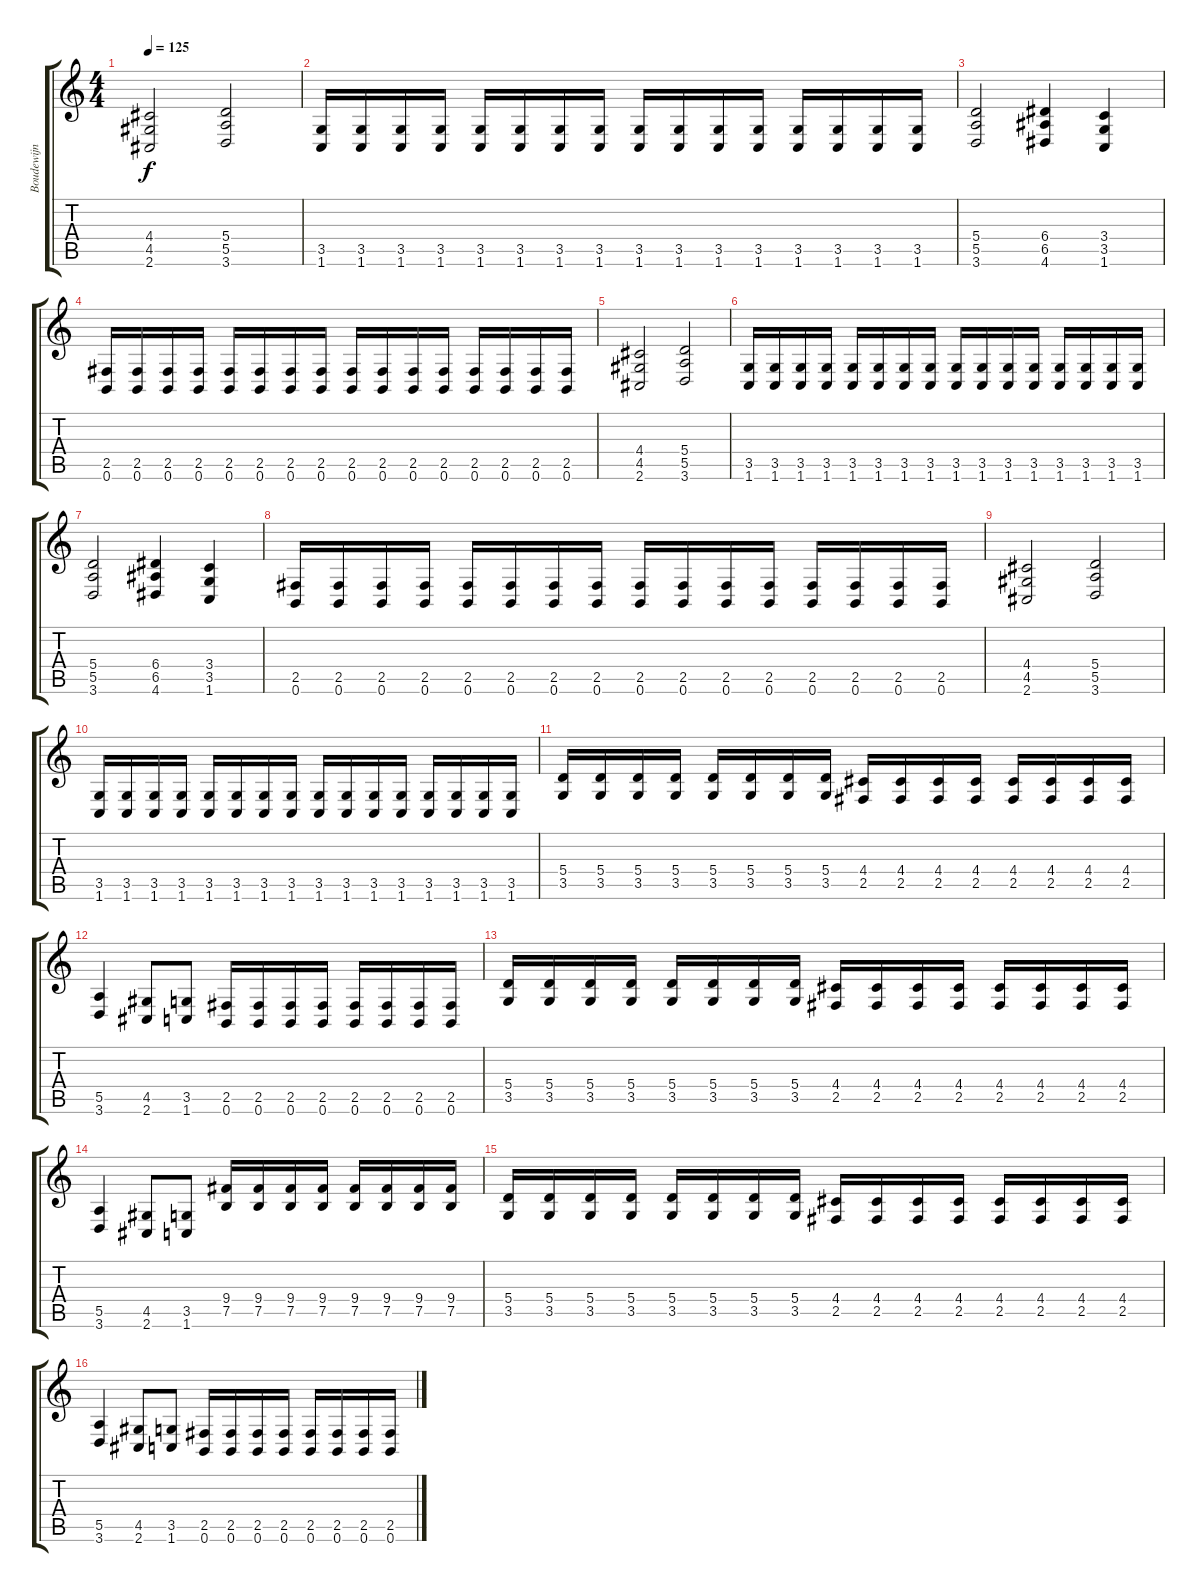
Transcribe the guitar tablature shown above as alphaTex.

\track ("Boudewijn" "Boudewijn") {instrument distortionguitar}
\staff {score tabs}
\tuning (B3 Gb3 D3 A2 E2 B1) {hide}
\ts (4 4)
\tempo 125
\clef g2
\ks c
(4.4 4.5 2.6).2{dy f} (5.4 5.5 3.6).2 |
(3.5 1.6).16 (3.5 1.6).16 (3.5 1.6).16 (3.5 1.6).16 (3.5 1.6).16 (3.5 1.6).16 (3.5 1.6).16 (3.5 1.6).16 (3.5 1.6).16 (3.5 1.6).16 (3.5 1.6).16 (3.5 1.6).16 (3.5 1.6).16 (3.5 1.6).16 (3.5 1.6).16 (3.5 1.6).16 |
(5.4 5.5 3.6).2 (6.4 6.5 4.6).4 (3.4 3.5 1.6).4 |
(2.5 0.6).16 (2.5 0.6).16 (2.5 0.6).16 (2.5 0.6).16 (2.5 0.6).16 (2.5 0.6).16 (2.5 0.6).16 (2.5 0.6).16 (2.5 0.6).16 (2.5 0.6).16 (2.5 0.6).16 (2.5 0.6).16 (2.5 0.6).16 (2.5 0.6).16 (2.5 0.6).16 (2.5 0.6).16 |
(4.4 4.5 2.6).2 (5.4 5.5 3.6).2 |
(3.5 1.6).16 (3.5 1.6).16 (3.5 1.6).16 (3.5 1.6).16 (3.5 1.6).16 (3.5 1.6).16 (3.5 1.6).16 (3.5 1.6).16 (3.5 1.6).16 (3.5 1.6).16 (3.5 1.6).16 (3.5 1.6).16 (3.5 1.6).16 (3.5 1.6).16 (3.5 1.6).16 (3.5 1.6).16 |
(5.4 5.5 3.6).2 (6.4 6.5 4.6).4 (3.4 3.5 1.6).4 |
(2.5 0.6).16 (2.5 0.6).16 (2.5 0.6).16 (2.5 0.6).16 (2.5 0.6).16 (2.5 0.6).16 (2.5 0.6).16 (2.5 0.6).16 (2.5 0.6).16 (2.5 0.6).16 (2.5 0.6).16 (2.5 0.6).16 (2.5 0.6).16 (2.5 0.6).16 (2.5 0.6).16 (2.5 0.6).16 |
(4.4 4.5 2.6).2 (5.4 5.5 3.6).2 |
(3.5 1.6).16 (3.5 1.6).16 (3.5 1.6).16 (3.5 1.6).16 (3.5 1.6).16 (3.5 1.6).16 (3.5 1.6).16 (3.5 1.6).16 (3.5 1.6).16 (3.5 1.6).16 (3.5 1.6).16 (3.5 1.6).16 (3.5 1.6).16 (3.5 1.6).16 (3.5 1.6).16 (3.5 1.6).16 |
(5.4 3.5).16 (5.4 3.5).16 (5.4 3.5).16 (5.4 3.5).16 (5.4 3.5).16 (5.4 3.5).16 (5.4 3.5).16 (5.4 3.5).16 (4.4 2.5).16 (4.4 2.5).16 (4.4 2.5).16 (4.4 2.5).16 (4.4 2.5).16 (4.4 2.5).16 (4.4 2.5).16 (4.4 2.5).16 |
(5.5 3.6).4 (4.5 2.6).8 (3.5 1.6).8 (2.5 0.6).16 (2.5 0.6).16 (2.5 0.6).16 (2.5 0.6).16 (2.5 0.6).16 (2.5 0.6).16 (2.5 0.6).16 (2.5 0.6).16 |
(5.4 3.5).16 (5.4 3.5).16 (5.4 3.5).16 (5.4 3.5).16 (5.4 3.5).16 (5.4 3.5).16 (5.4 3.5).16 (5.4 3.5).16 (4.4 2.5).16 (4.4 2.5).16 (4.4 2.5).16 (4.4 2.5).16 (4.4 2.5).16 (4.4 2.5).16 (4.4 2.5).16 (4.4 2.5).16 |
(5.5 3.6).4 (4.5 2.6).8 (3.5 1.6).8 (9.4 7.5).16 (9.4 7.5).16 (9.4 7.5).16 (9.4 7.5).16 (9.4 7.5).16 (9.4 7.5).16 (9.4 7.5).16 (9.4 7.5).16 |
(5.4 3.5).16 (5.4 3.5).16 (5.4 3.5).16 (5.4 3.5).16 (5.4 3.5).16 (5.4 3.5).16 (5.4 3.5).16 (5.4 3.5).16 (4.4 2.5).16 (4.4 2.5).16 (4.4 2.5).16 (4.4 2.5).16 (4.4 2.5).16 (4.4 2.5).16 (4.4 2.5).16 (4.4 2.5).16 |
(5.5 3.6).4 (4.5 2.6).8 (3.5 1.6).8 (2.5 0.6).16 (2.5 0.6).16 (2.5 0.6).16 (2.5 0.6).16 (2.5 0.6).16 (2.5 0.6).16 (2.5 0.6).16 (2.5 0.6).16
